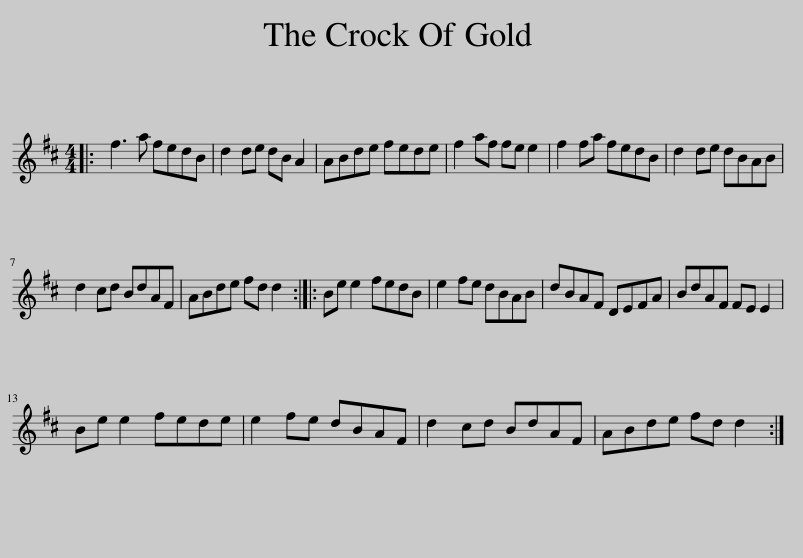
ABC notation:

X:1
L:1/8
M:4/4
I:linebreak $
K:D
V:1 treble
V:1
|: f3 a fedB | d2 de dB A2 | ABde fede | f2 af fe e2 | f2 fa fedB | %5
 d2 de dBAB |$ d2 cd BdAF | ABde fd d2 :: Be e2 fedB | e2 fe dBAB | %10
 dBAF DEFA | BdAF FE E2 |$ Be e2 fede | e2 fe dBAF | d2 cd BdAF | %15
 ABde fd d2 :| %16
